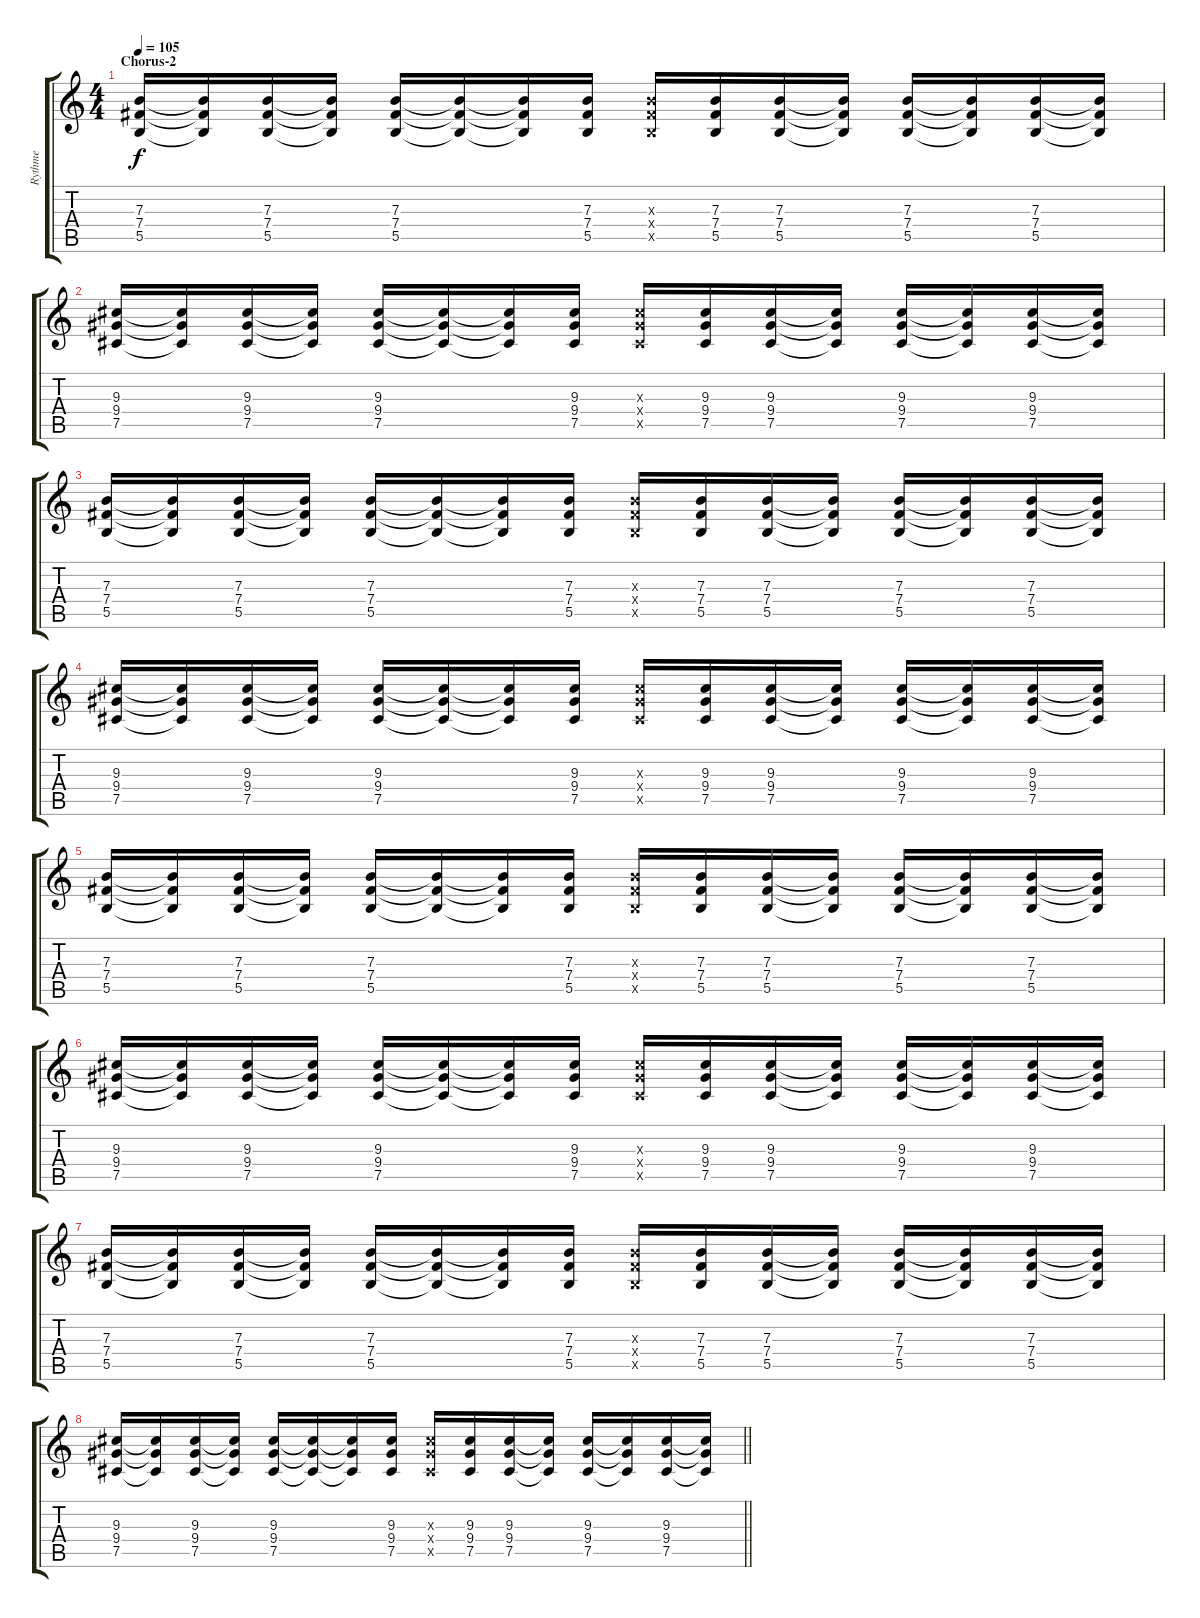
\track ("Rythme" "Rythme") {instrument distortionguitar}
\staff {score tabs}
\tuning (Db4 Ab3 E3 B2 Gb2 Db2) {hide}
\ts (4 4)
\section ("" "Chorus-2")
\tempo 105
\clef g2
\ks c
(7.3 7.4 5.5).16{dy f} (7.3{t} 7.4{t} 5.5{t}).16 (7.3 7.4 5.5).16 (7.3{t} 7.4{t} 5.5{t}).16 (7.3 7.4 5.5).16 (7.3{t} 7.4{t} 5.5{t}).16 (7.3{t} 7.4{t} 5.5{t}).16 (7.3 7.4 5.5).16 (7.3{x} 7.4{x} 5.5{x}).16 (7.3 7.4 5.5).16 (7.3 7.4 5.5).16 (7.3{t} 7.4{t} 5.5{t}).16 (7.3 7.4 5.5).16 (7.3{t} 7.4{t} 5.5{t}).16 (7.3 7.4 5.5).16 (7.3{t} 7.4{t} 5.5{t}).16 |
(9.3 9.4 7.5).16 (9.3{t} 9.4{t} 7.5{t}).16 (9.3 9.4 7.5).16 (9.3{t} 9.4{t} 7.5{t}).16 (9.3 9.4 7.5).16 (9.3{t} 9.4{t} 7.5{t}).16 (9.3{t} 9.4{t} 7.5{t}).16 (9.3 9.4 7.5).16 (9.3{x} 9.4{x} 7.5{x}).16 (9.3 9.4 7.5).16 (9.3 9.4 7.5).16 (9.3{t} 9.4{t} 7.5{t}).16 (9.3 9.4 7.5).16 (9.3{t} 9.4{t} 7.5{t}).16 (9.3 9.4 7.5).16 (9.3{t} 9.4{t} 7.5{t}).16 |
(7.3 7.4 5.5).16 (7.3{t} 7.4{t} 5.5{t}).16 (7.3 7.4 5.5).16 (7.3{t} 7.4{t} 5.5{t}).16 (7.3 7.4 5.5).16 (7.3{t} 7.4{t} 5.5{t}).16 (7.3{t} 7.4{t} 5.5{t}).16 (7.3 7.4 5.5).16 (7.3{x} 7.4{x} 5.5{x}).16 (7.3 7.4 5.5).16 (7.3 7.4 5.5).16 (7.3{t} 7.4{t} 5.5{t}).16 (7.3 7.4 5.5).16 (7.3{t} 7.4{t} 5.5{t}).16 (7.3 7.4 5.5).16 (7.3{t} 7.4{t} 5.5{t}).16 |
(9.3 9.4 7.5).16 (9.3{t} 9.4{t} 7.5{t}).16 (9.3 9.4 7.5).16 (9.3{t} 9.4{t} 7.5{t}).16 (9.3 9.4 7.5).16 (9.3{t} 9.4{t} 7.5{t}).16 (9.3{t} 9.4{t} 7.5{t}).16 (9.3 9.4 7.5).16 (9.3{x} 9.4{x} 7.5{x}).16 (9.3 9.4 7.5).16 (9.3 9.4 7.5).16 (9.3{t} 9.4{t} 7.5{t}).16 (9.3 9.4 7.5).16 (9.3{t} 9.4{t} 7.5{t}).16 (9.3 9.4 7.5).16 (9.3{t} 9.4{t} 7.5{t}).16 |
(7.3 7.4 5.5).16 (7.3{t} 7.4{t} 5.5{t}).16 (7.3 7.4 5.5).16 (7.3{t} 7.4{t} 5.5{t}).16 (7.3 7.4 5.5).16 (7.3{t} 7.4{t} 5.5{t}).16 (7.3{t} 7.4{t} 5.5{t}).16 (7.3 7.4 5.5).16 (7.3{x} 7.4{x} 5.5{x}).16 (7.3 7.4 5.5).16 (7.3 7.4 5.5).16 (7.3{t} 7.4{t} 5.5{t}).16 (7.3 7.4 5.5).16 (7.3{t} 7.4{t} 5.5{t}).16 (7.3 7.4 5.5).16 (7.3{t} 7.4{t} 5.5{t}).16 |
(9.3 9.4 7.5).16 (9.3{t} 9.4{t} 7.5{t}).16 (9.3 9.4 7.5).16 (9.3{t} 9.4{t} 7.5{t}).16 (9.3 9.4 7.5).16 (9.3{t} 9.4{t} 7.5{t}).16 (9.3{t} 9.4{t} 7.5{t}).16 (9.3 9.4 7.5).16 (9.3{x} 9.4{x} 7.5{x}).16 (9.3 9.4 7.5).16 (9.3 9.4 7.5).16 (9.3{t} 9.4{t} 7.5{t}).16 (9.3 9.4 7.5).16 (9.3{t} 9.4{t} 7.5{t}).16 (9.3 9.4 7.5).16 (9.3{t} 9.4{t} 7.5{t}).16 |
(7.3 7.4 5.5).16 (7.3{t} 7.4{t} 5.5{t}).16 (7.3 7.4 5.5).16 (7.3{t} 7.4{t} 5.5{t}).16 (7.3 7.4 5.5).16 (7.3{t} 7.4{t} 5.5{t}).16 (7.3{t} 7.4{t} 5.5{t}).16 (7.3 7.4 5.5).16 (7.3{x} 7.4{x} 5.5{x}).16 (7.3 7.4 5.5).16 (7.3 7.4 5.5).16 (7.3{t} 7.4{t} 5.5{t}).16 (7.3 7.4 5.5).16 (7.3{t} 7.4{t} 5.5{t}).16 (7.3 7.4 5.5).16 (7.3{t} 7.4{t} 5.5{t}).16 |
\barLineRight lightlight
(9.3 9.4 7.5).16 (9.3{t} 9.4{t} 7.5{t}).16 (9.3 9.4 7.5).16 (9.3{t} 9.4{t} 7.5{t}).16 (9.3 9.4 7.5).16 (9.3{t} 9.4{t} 7.5{t}).16 (9.3{t} 9.4{t} 7.5{t}).16 (9.3 9.4 7.5).16 (9.3{x} 9.4{x} 7.5{x}).16 (9.3 9.4 7.5).16 (9.3 9.4 7.5).16 (9.3{t} 9.4{t} 7.5{t}).16 (9.3 9.4 7.5).16 (9.3{t} 9.4{t} 7.5{t}).16 (9.3 9.4 7.5).16 (9.3{t} 9.4{t} 7.5{t}).16
